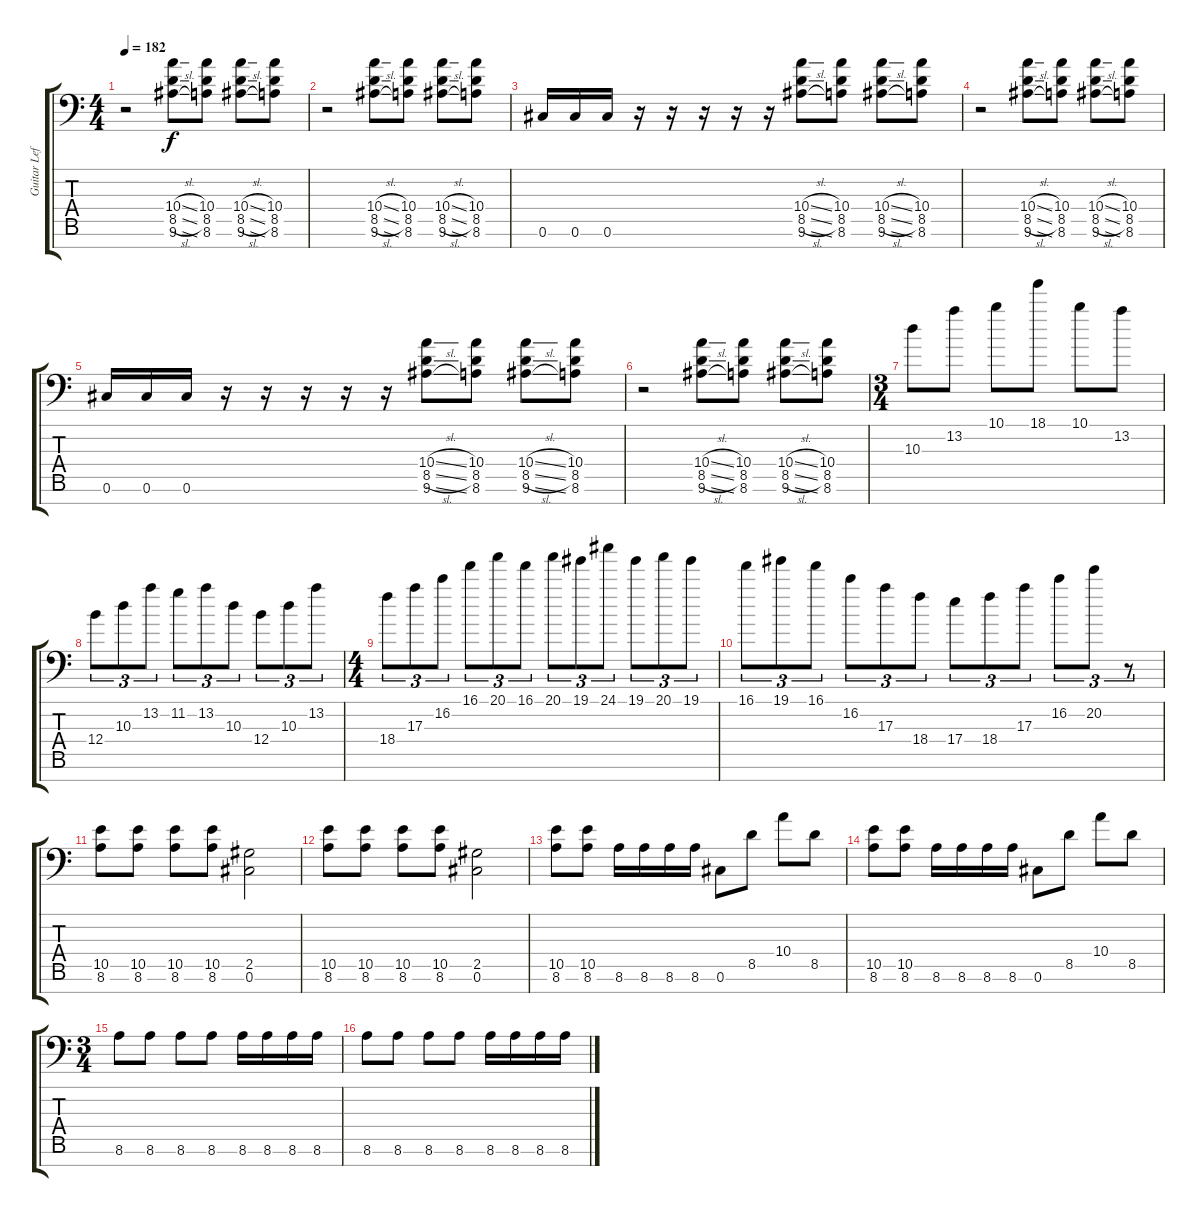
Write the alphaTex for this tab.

\track ("Guitar Left" "Guitar Lef") {instrument distortionguitar}
\staff {score tabs}
\tuning (Db4 Ab3 E3 B2 Gb2 Db2 A1) {hide}
\ts (4 4)
\tempo 182
\clef f4
\ks c
r.2{dy f} (10.4{sl} 8.5{sl} 9.6{sl}).8 (10.4 8.5 8.6).8 (10.4{sl} 8.5{sl} 9.6{sl}).8 (10.4 8.5 8.6).8 |
r.2 (10.4{sl} 8.5{sl} 9.6{sl}).8 (10.4 8.5 8.6).8 (10.4{sl} 8.5{sl} 9.6{sl}).8 (10.4 8.5 8.6).8 |
0.6.16 0.6.16 0.6.16 r.16 r.16 r.16 r.16 r.16 (10.4{sl} 8.5{sl} 9.6{sl}).8 (10.4 8.5 8.6).8 (10.4{sl} 8.5{sl} 9.6{sl}).8 (10.4 8.5 8.6).8 |
r.2 (10.4{sl} 8.5{sl} 9.6{sl}).8 (10.4 8.5 8.6).8 (10.4{sl} 8.5{sl} 9.6{sl}).8 (10.4 8.5 8.6).8 |
0.6.16 0.6.16 0.6.16 r.16 r.16 r.16 r.16 r.16 (10.4{sl} 8.5{sl} 9.6{sl}).8 (10.4 8.5 8.6).8 (10.4{sl} 8.5{sl} 9.6{sl}).8 (10.4 8.5 8.6).8 |
r.2 (10.4{sl} 8.5{sl} 9.6{sl}).8 (10.4 8.5 8.6).8 (10.4{sl} 8.5{sl} 9.6{sl}).8 (10.4 8.5 8.6).8 |
\ts (3 4)
10.3.8 13.2.8 10.1.8 18.1.8 10.1.8 13.2.8 |
12.4.8{tu (3 2)} 10.3.8{tu (3 2)} 13.2.8{tu (3 2)} 11.2.8{tu (3 2)} 13.2.8{tu (3 2)} 10.3.8{tu (3 2)} 12.4.8{tu (3 2)} 10.3.8{tu (3 2)} 13.2.8{tu (3 2)} |
\ts (4 4)
18.4.8{tu (3 2)} 17.3.8{tu (3 2)} 16.2.8{tu (3 2)} 16.1.8{tu (3 2)} 20.1.8{tu (3 2)} 16.1.8{tu (3 2)} 20.1.8{tu (3 2)} 19.1.8{tu (3 2)} 24.1.8{tu (3 2)} 19.1.8{tu (3 2)} 20.1.8{tu (3 2)} 19.1.8{tu (3 2)} |
16.1.8{tu (3 2)} 19.1.8{tu (3 2)} 16.1.8{tu (3 2)} 16.2.8{tu (3 2)} 17.3.8{tu (3 2)} 18.4.8{tu (3 2)} 17.4.8{tu (3 2)} 18.4.8{tu (3 2)} 17.3.8{tu (3 2)} 16.2.8{tu (3 2)} 20.2.8{tu (3 2)} r.8{tu (3 2)} |
(10.5 8.6).8 (10.5 8.6).8 (10.5 8.6).8 (10.5 8.6).8 (2.5 0.6).2 |
(10.5 8.6).8 (10.5 8.6).8 (10.5 8.6).8 (10.5 8.6).8 (2.5 0.6).2 |
(10.5 8.6).8 (10.5 8.6).8 8.6.16 8.6.16 8.6.16 8.6.16 0.6.8 8.5.8 10.4.8 8.5.8 |
(10.5 8.6).8 (10.5 8.6).8 8.6.16 8.6.16 8.6.16 8.6.16 0.6.8 8.5.8 10.4.8 8.5.8 |
\ts (3 4)
8.6.8 8.6.8 8.6.8 8.6.8 8.6.16 8.6.16 8.6.16 8.6.16 |
8.6.8 8.6.8 8.6.8 8.6.8 8.6.16 8.6.16 8.6.16 8.6.16
